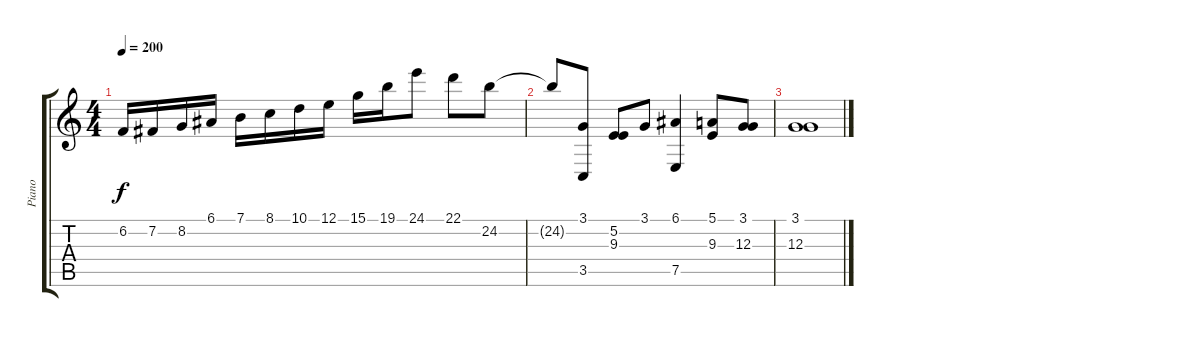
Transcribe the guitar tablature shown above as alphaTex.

\track ("Piano" "Piano") {instrument brightacousticpiano bank 1}
\staff {score tabs}
\tuning (E4 B3 G3 D3 A2 E2) {hide}
\ts (4 4)
\tempo 200
\clef g2
\ks c
6.2.16{dy f} 7.2.16 8.2.16 6.1.16 7.1.16 8.1.16 10.1.16 12.1.16 15.1.16 19.1.16 24.1.8 22.1.8 24.2.8 |
24.2{t}.8 (3.1 3.5).8 (5.2 9.3).8 3.1.8 (6.1 7.5).4 (5.1 9.3).8 (3.1 12.3).8 |
(3.1 12.3).1
